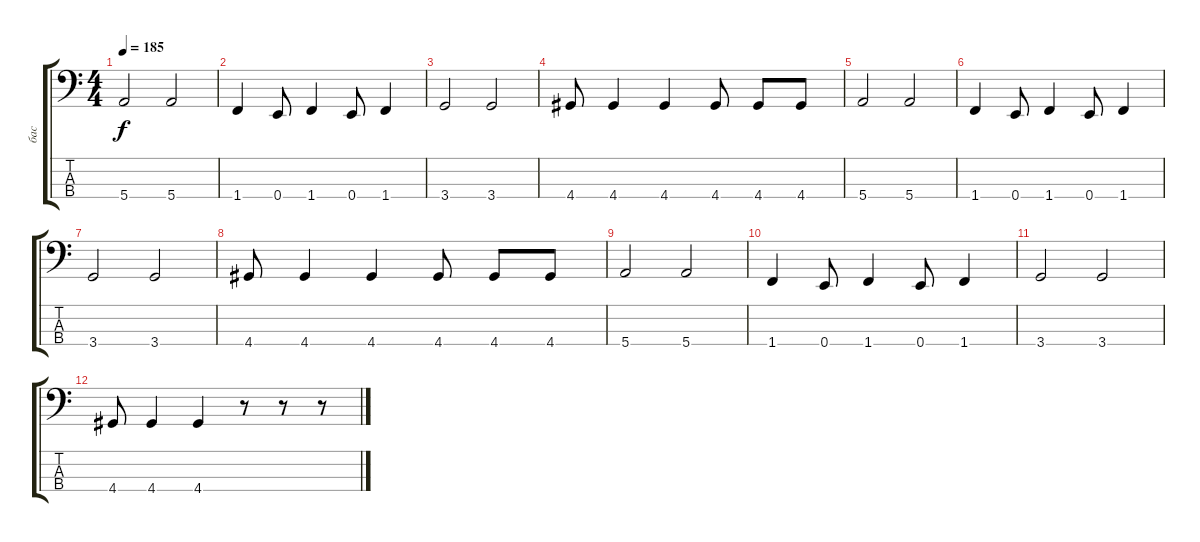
\track ("бас" "бас") {instrument electricbasspick}
\staff {score tabs}
\tuning (G2 D2 A1 E1) {hide}
\ts (4 4)
\tempo 185
\clef f4
\ks c
5.4.2{dy f} 5.4.2 |
1.4.4 0.4.8 1.4.4 0.4.8 1.4.4 |
3.4.2 3.4.2 |
4.4.8 4.4.4 4.4.4 4.4.8 4.4.8 4.4.8 |
5.4.2 5.4.2 |
1.4.4 0.4.8 1.4.4 0.4.8 1.4.4 |
3.4.2 3.4.2 |
4.4.8 4.4.4 4.4.4 4.4.8 4.4.8 4.4.8 |
5.4.2 5.4.2 |
1.4.4 0.4.8 1.4.4 0.4.8 1.4.4 |
3.4.2 3.4.2 |
4.4.8 4.4.4 4.4.4 r.8 r.8 r.8
